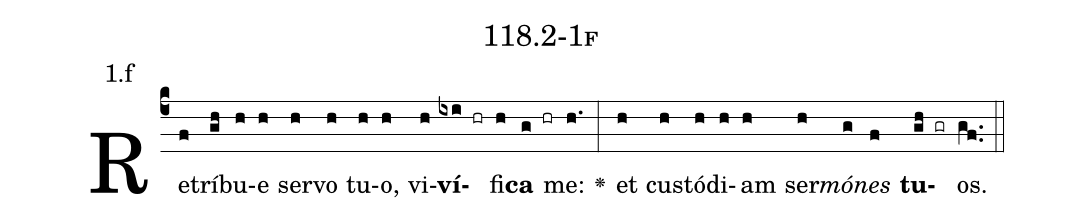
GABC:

name: 118.2-1f;
annotation: 1.f;
%%
(c4)Re(f)trí(gh)bu(h)e(h) ser(h)vo(h) tu(h)o,(h) vi(h)<b>ví</b>(ixi hr)fi(h)<b>ca</b>(g hr) me:(h.) <v>\greheightstar</v>(:) et(h) cus(h)tó(h)di(h)am(h) ser(h)<i>mó</i>(g)<i>nes</i>(f) <b>tu</b>(gh gr)os.(gf..) (::)


%E(h) u(h) o(g) u(f) a(gh) e.(gf..) (::)
